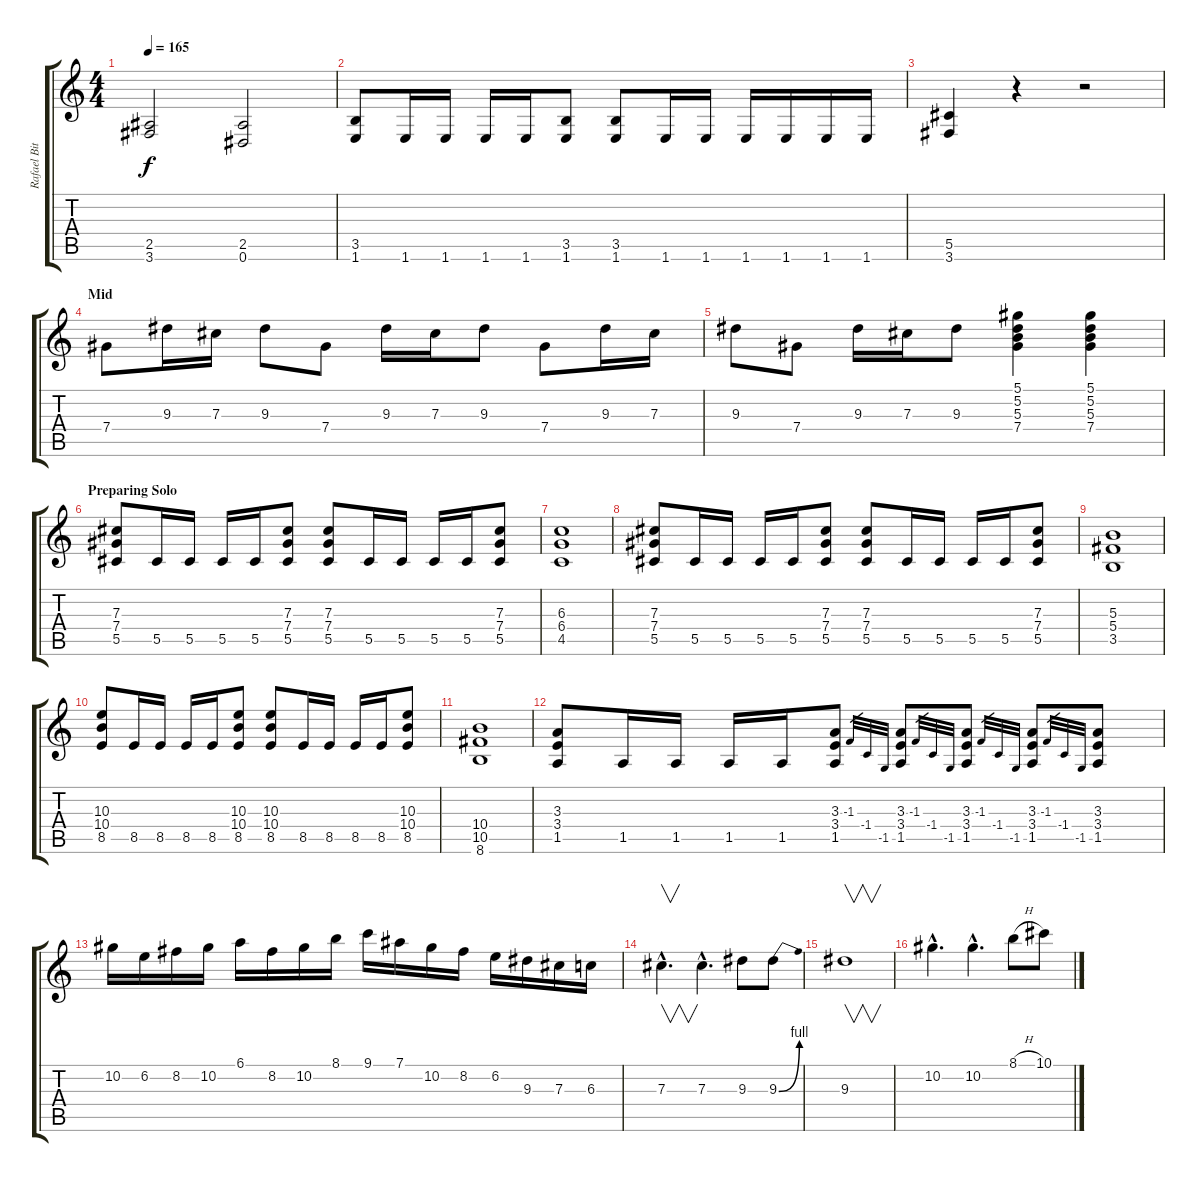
\track ("Rafael Bittencourt" "Rafael Bit") {instrument distortionguitar}
\staff {score tabs}
\tuning (Eb4 Bb3 Gb3 Db3 Ab2 Eb2) {hide}
\ts (4 4)
\tempo 165
\clef g2
\ks c
(2.5 3.6).2{dy f} (2.5 0.6).2 |
(3.5 1.6).8 1.6.16 1.6.16 1.6.16 1.6.16 (3.5 1.6).8 (3.5 1.6).8 1.6.16 1.6.16 1.6.16 1.6.16 1.6.16 1.6.16 |
(5.5 3.6).4 r.4 r.2 |
\section ("" "Mid")
7.4.8 9.3.16 7.3.16 9.3.8 7.4.8 9.3.16 7.3.16 9.3.8 7.4.8 9.3.16 7.3.16 |
9.3.8 7.4.8 9.3.16 7.3.16 9.3.8 (5.1 5.2 5.3 7.4).4 (5.1 5.2 5.3 7.4).4 |
\section ("" "Preparing Solo")
(7.3 7.4 5.5).8 5.5.16 5.5.16 5.5.16 5.5.16 (7.3 7.4 5.5).8 (7.3 7.4 5.5).8 5.5.16 5.5.16 5.5.16 5.5.16 (7.3 7.4 5.5).8 |
(6.3 6.4 4.5).1 |
(7.3 7.4 5.5).8 5.5.16 5.5.16 5.5.16 5.5.16 (7.3 7.4 5.5).8 (7.3 7.4 5.5).8 5.5.16 5.5.16 5.5.16 5.5.16 (7.3 7.4 5.5).8 |
(5.3 5.4 3.5).1 |
(10.3 10.4 8.5).8 8.5.16 8.5.16 8.5.16 8.5.16 (10.3 10.4 8.5).8 (10.3 10.4 8.5).8 8.5.16 8.5.16 8.5.16 8.5.16 (10.3 10.4 8.5).8 |
(10.4 10.5 8.6).1 |
(3.3 3.4 1.5).8 1.5.16 1.5.16 1.5.16 1.5.16 (3.3 3.4 1.5).8 -1.3.32{gr} -1.4.32{gr} -1.5.32{gr} (3.3 3.4 1.5).8 -1.3.32{gr} -1.4.32{gr} -1.5.32{gr} (3.3 3.4 1.5).8 -1.3.32{gr} -1.4.32{gr} -1.5.32{gr} (3.3 3.4 1.5).8 -1.3.32{gr} -1.4.32{gr} -1.5.32{gr} (3.3 3.4 1.5).8 |
10.2.16{volume 16 balance 8} 6.2.16 8.2.16 10.2.16 6.1.16 8.2.16 10.2.16 8.1.16 9.1.16 7.1.16 10.2.16 8.2.16 6.2.16 9.3.16 7.3.16 6.3.16 |
7.3{hac}.4{v d} 7.3{hac}.4{d} 9.3.8 9.3{be (bend 0 0 60 4)}.8 |
9.3.1{v} |
10.2{hac}.4{d} 10.2{hac}.4{d} 8.1{h}.8 10.1.8
